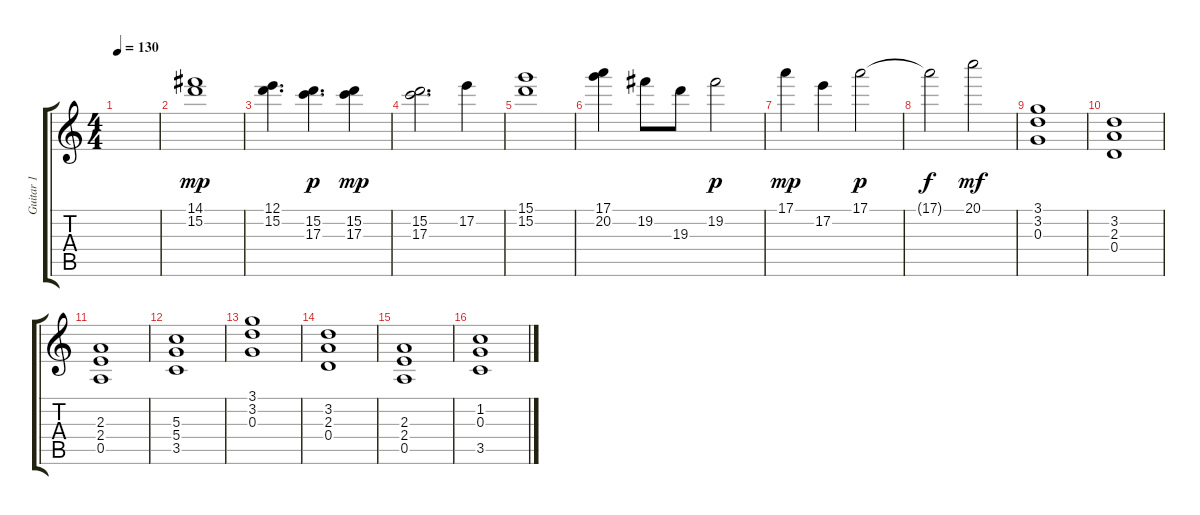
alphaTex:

\track ("Guitar 1" "Guitar 1") {instrument acousticguitarnylon}
\staff {score tabs}
\tuning (E4 B3 G3 D3 A2 E2) {hide}
\ts (4 4)
\tempo 130
\clef g2
\ks c
|
(14.1 15.2).1{dy mp} |
(12.1 15.2).4{d} (15.2 17.3).4{d dy p} (15.2 17.3).4{dy mp} |
(15.2 17.3).2{d} 17.2.4 |
(15.1 15.2).1 |
(17.1 20.2).4 19.2.8 19.3.8 19.2.2{dy p} |
17.1.4{dy mp} 17.2.4 17.1.2{dy p} |
17.1{t}.2{dy f} 20.1.2{dy mf} |
(3.1 3.2 0.3).1 |
(3.2 2.3 0.4).1 |
(2.3 2.4 0.5).1 |
(5.3 5.4 3.5).1 |
(3.1 3.2 0.3).1 |
(3.2 2.3 0.4).1 |
(2.3 2.4 0.5).1 |
(1.2 0.3 3.5).1
